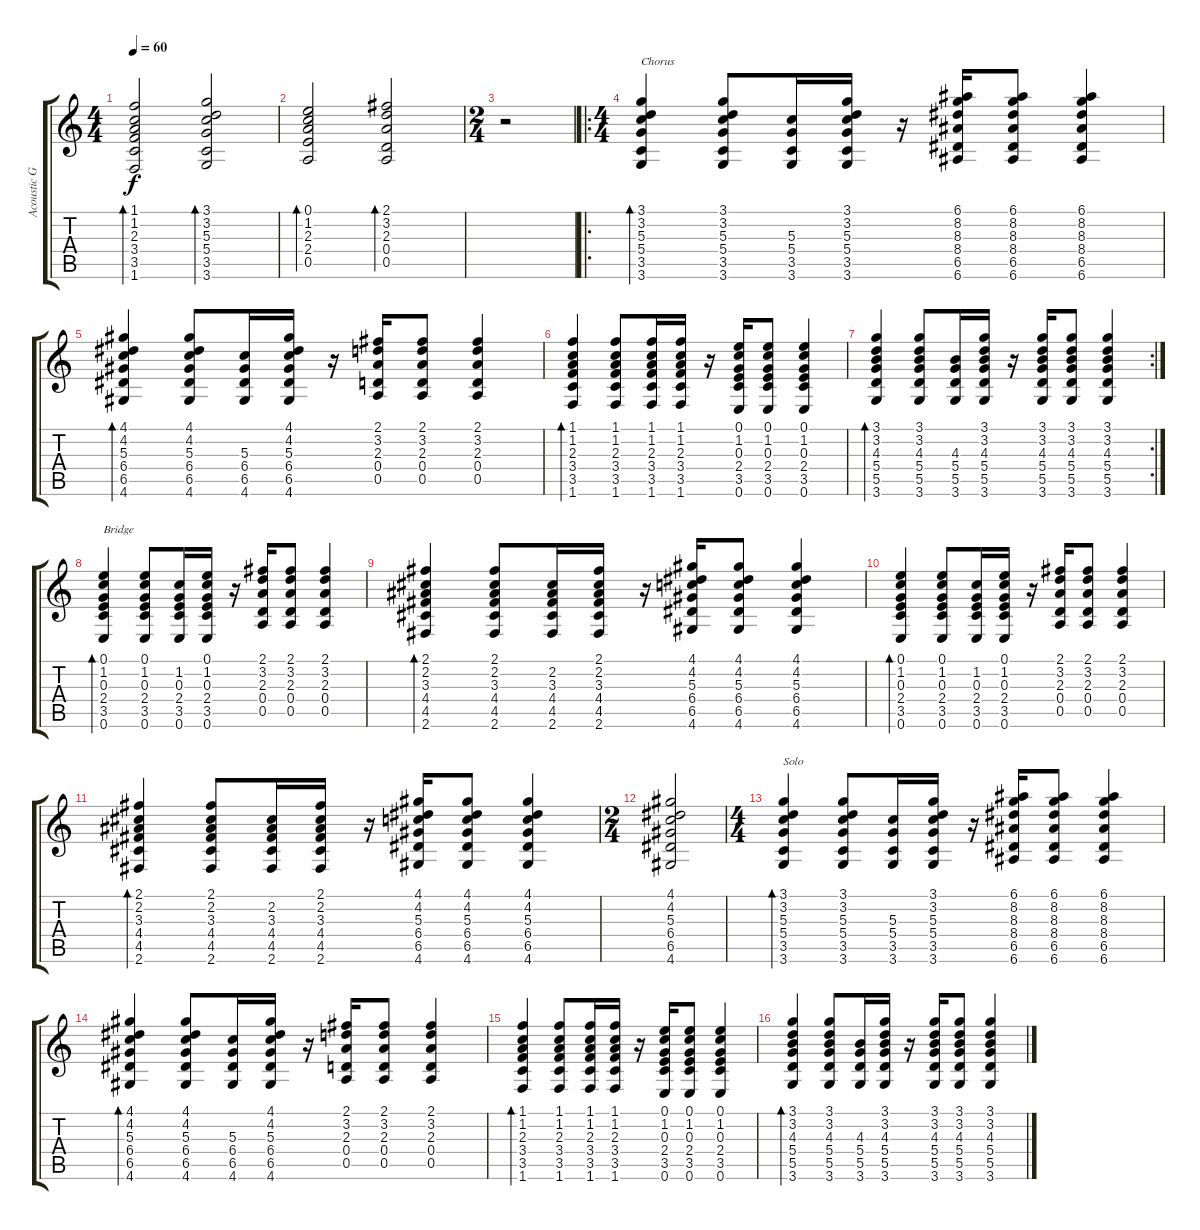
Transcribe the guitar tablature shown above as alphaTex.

\track ("Acoustic Guitar (Rhthym)" "Acoustic G") {instrument acousticguitarsteel}
\staff {score tabs}
\tuning (E4 B3 G3 D3 A2 E2) {hide}
\ts (4 4)
\tempo 60
\clef g2
\ks c
(1.1 1.2 2.3 3.4 3.5 1.6).2{bd 60 dy f} (3.1 3.2 5.3 5.4 3.5 3.6).2{bd 60} |
(0.1 1.2 2.3 2.4 0.5).2{bd 60} (2.1 3.2 2.3 0.4 0.5).2{bd 60} |
\ts (2 4)
r.2 |
\ro
\ts (4 4)
(3.1 3.2 5.3 5.4 3.5 3.6).4{bd 60 txt "Chorus"} (3.1 3.2 5.3 5.4 3.5 3.6).8 (5.3 5.4 3.5 3.6).16 (3.1 3.2 5.3 5.4 3.5 3.6).16 r.16 (6.1 8.2 8.3 8.4 6.5 6.6).16 (6.1 8.2 8.3 8.4 6.5 6.6).8 (6.1 8.2 8.3 8.4 6.5 6.6).4 |
(4.1 4.2 5.3 6.4 6.5 4.6).4{bd 60} (4.1 4.2 5.3 6.4 6.5 4.6).8 (5.3 6.4 6.5 4.6).16 (4.1 4.2 5.3 6.4 6.5 4.6).16 r.16 (2.1 3.2 2.3 0.4 0.5).16 (2.1 3.2 2.3 0.4 0.5).8 (2.1 3.2 2.3 0.4 0.5).4 |
(1.1 1.2 2.3 3.4 3.5 1.6).4{bd 60} (1.1 1.2 2.3 3.4 3.5 1.6).8 (1.1 1.2 2.3 3.4 3.5 1.6).16 (1.1 1.2 2.3 3.4 3.5 1.6).16 r.16 (0.1 1.2 0.3 2.4 3.5 0.6).16 (0.1 1.2 0.3 2.4 3.5 0.6).8 (0.1 1.2 0.3 2.4 3.5 0.6).4 |
\rc 2
(3.1 3.2 4.3 5.4 5.5 3.6).4{bd 60} (3.1 3.2 4.3 5.4 5.5 3.6).8 (4.3 5.4 5.5 3.6).16 (3.1 3.2 4.3 5.4 5.5 3.6).16 r.16 (3.1 3.2 4.3 5.4 5.5 3.6).16 (3.1 3.2 4.3 5.4 5.5 3.6).8 (3.1 3.2 4.3 5.4 5.5 3.6).4 |
(0.1 1.2 0.3 2.4 3.5 0.6).4{bd 60 txt "Bridge"} (0.1 1.2 0.3 2.4 3.5 0.6).8 (1.2 0.3 2.4 3.5 0.6).16 (0.1 1.2 0.3 2.4 3.5 0.6).16 r.16 (2.1 3.2 2.3 0.4 0.5).16 (2.1 3.2 2.3 0.4 0.5).8 (2.1 3.2 2.3 0.4 0.5).4 |
(2.1 2.2 3.3 4.4 4.5 2.6).4{bd 60} (2.1 2.2 3.3 4.4 4.5 2.6).8 (2.2 3.3 4.4 4.5 2.6).16 (2.1 2.2 3.3 4.4 4.5 2.6).16 r.16 (4.1 4.2 5.3 6.4 6.5 4.6).16 (4.1 4.2 5.3 6.4 6.5 4.6).8 (4.1 4.2 5.3 6.4 6.5 4.6).4 |
(0.1 1.2 0.3 2.4 3.5 0.6).4{bd 60} (0.1 1.2 0.3 2.4 3.5 0.6).8 (1.2 0.3 2.4 3.5 0.6).16 (0.1 1.2 0.3 2.4 3.5 0.6).16 r.16 (2.1 3.2 2.3 0.4 0.5).16 (2.1 3.2 2.3 0.4 0.5).8 (2.1 3.2 2.3 0.4 0.5).4 |
(2.1 2.2 3.3 4.4 4.5 2.6).4{bd 60} (2.1 2.2 3.3 4.4 4.5 2.6).8 (2.2 3.3 4.4 4.5 2.6).16 (2.1 2.2 3.3 4.4 4.5 2.6).16 r.16 (4.1 4.2 5.3 6.4 6.5 4.6).16 (4.1 4.2 5.3 6.4 6.5 4.6).8 (4.1 4.2 5.3 6.4 6.5 4.6).4 |
\ts (2 4)
(4.1 4.2 5.3 6.4 6.5 4.6).2 |
\ts (4 4)
(3.1 3.2 5.3 5.4 3.5 3.6).4{bd 60 txt "Solo"} (3.1 3.2 5.3 5.4 3.5 3.6).8 (5.3 5.4 3.5 3.6).16 (3.1 3.2 5.3 5.4 3.5 3.6).16 r.16 (6.1 8.2 8.3 8.4 6.5 6.6).16 (6.1 8.2 8.3 8.4 6.5 6.6).8 (6.1 8.2 8.3 8.4 6.5 6.6).4 |
(4.1 4.2 5.3 6.4 6.5 4.6).4{bd 60} (4.1 4.2 5.3 6.4 6.5 4.6).8 (5.3 6.4 6.5 4.6).16 (4.1 4.2 5.3 6.4 6.5 4.6).16 r.16 (2.1 3.2 2.3 0.4 0.5).16 (2.1 3.2 2.3 0.4 0.5).8 (2.1 3.2 2.3 0.4 0.5).4 |
(1.1 1.2 2.3 3.4 3.5 1.6).4{bd 60} (1.1 1.2 2.3 3.4 3.5 1.6).8 (1.1 1.2 2.3 3.4 3.5 1.6).16 (1.1 1.2 2.3 3.4 3.5 1.6).16 r.16 (0.1 1.2 0.3 2.4 3.5 0.6).16 (0.1 1.2 0.3 2.4 3.5 0.6).8 (0.1 1.2 0.3 2.4 3.5 0.6).4 |
(3.1 3.2 4.3 5.4 5.5 3.6).4{bd 60} (3.1 3.2 4.3 5.4 5.5 3.6).8 (4.3 5.4 5.5 3.6).16 (3.1 3.2 4.3 5.4 5.5 3.6).16 r.16 (3.1 3.2 4.3 5.4 5.5 3.6).16 (3.1 3.2 4.3 5.4 5.5 3.6).8 (3.1 3.2 4.3 5.4 5.5 3.6).4
